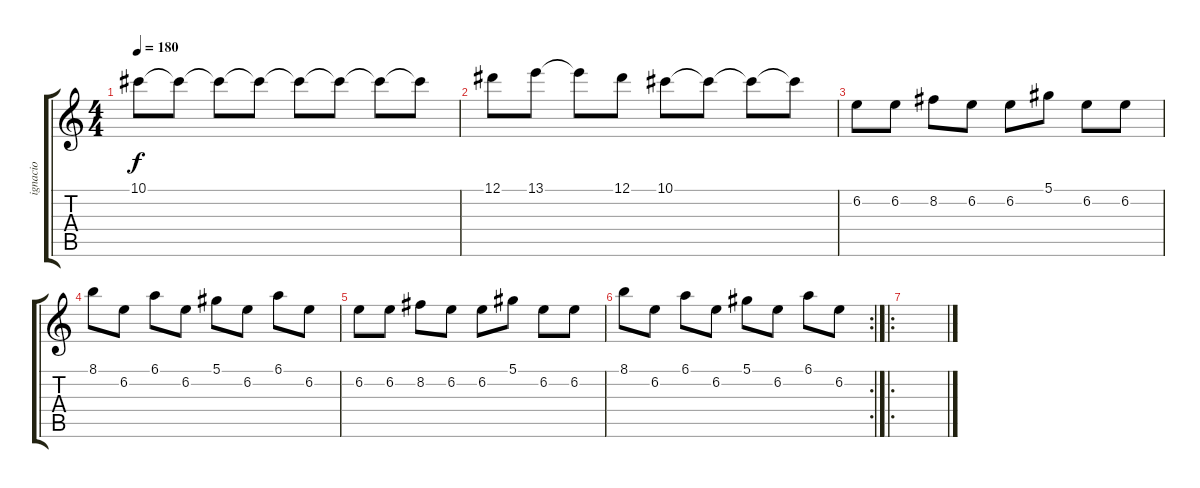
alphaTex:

\track ("ignacio" "ignacio") {instrument distortionguitar}
\staff {score tabs}
\tuning (Eb4 Bb3 Gb3 Db3 Ab2 Eb2) {hide}
\ts (4 4)
\tempo 180
\clef g2
\ks c
10.1.8{dy f} 10.1{t}.8 10.1{t}.8 10.1{t}.8 10.1{t}.8 10.1{t}.8 10.1{t}.8 10.1{t}.8 |
12.1.8 13.1.8 13.1{t}.8 12.1.8 10.1.8 10.1{t}.8 10.1{t}.8 10.1{t}.8 |
6.2.8 6.2.8 8.2.8 6.2.8 6.2.8 5.1.8 6.2.8 6.2.8 |
8.1.8 6.2.8 6.1.8 6.2.8 5.1.8 6.2.8 6.1.8 6.2.8 |
6.2.8 6.2.8 8.2.8 6.2.8 6.2.8 5.1.8 6.2.8 6.2.8 |
\rc 2
8.1.8 6.2.8 6.1.8 6.2.8 5.1.8 6.2.8 6.1.8 6.2.8 |
\ro
